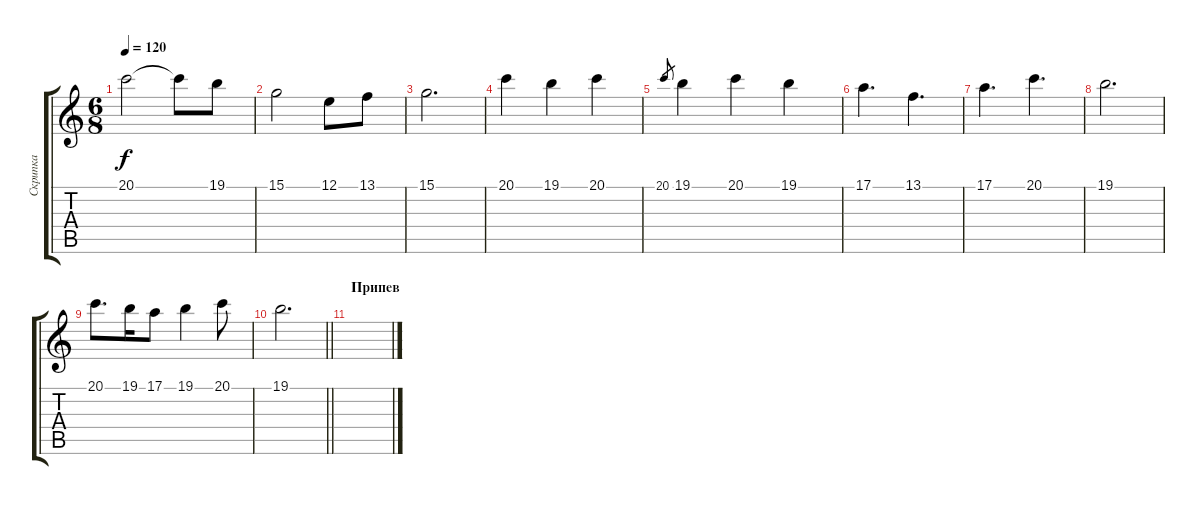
\track ("Скрипка" "Скрипка") {instrument stringensemble1}
\staff {score tabs}
\tuning (E4 B3 G3 D3 A2 E2) {hide}
\ts (6 8)
\tempo 120
\clef g2
\ks c
20.1.2{dy f} 20.1{t}.8 19.1.8 |
15.1.2 12.1.8 13.1.8 |
15.1.2{d} |
20.1.4 19.1.4 20.1.4 |
20.1.8{gr} 19.1.4 20.1.4 19.1.4 |
17.1.4{d} 13.1.4{d} |
17.1.4{d} 20.1.4{d} |
19.1.2{d} |
20.1.8{d} 19.1.16 17.1.8 19.1.4 20.1.8 |
\barLineRight lightlight
19.1.2{d} |
\section ("" "Припев")
